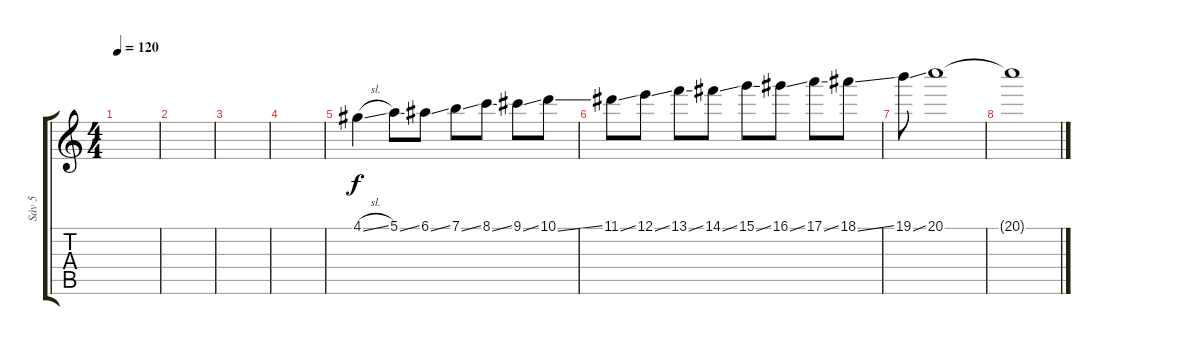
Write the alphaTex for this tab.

\track ("Sáv 5" "Sáv 5") {instrument acousticguitarsteel}
\staff {score tabs}
\tuning (E4 B3 G3 D3 A2 E2) {hide}
\ts (4 4)
\tempo 120
\clef g2
\ks c
|
|
|
|
4.1{sl}.4{volume 6 instrument synthstrings2} 5.1{ss}.8{volume 7} 6.1{ss}.8 7.1{ss}.8{volume 8} 8.1{ss}.8 9.1{ss}.8{volume 9} 10.1{ss}.8 |
11.1{ss}.8{volume 10} 12.1{ss}.8{volume 11} 13.1{ss}.8{volume 12} 14.1{ss}.8{volume 13} 15.1{ss}.8{volume 14} 16.1{ss}.8{volume 15} 17.1{ss}.8{volume 16} 18.1{ss}.8 |
19.1{ss}.8{volume 16} 20.1.1 |
20.1{t}.1
